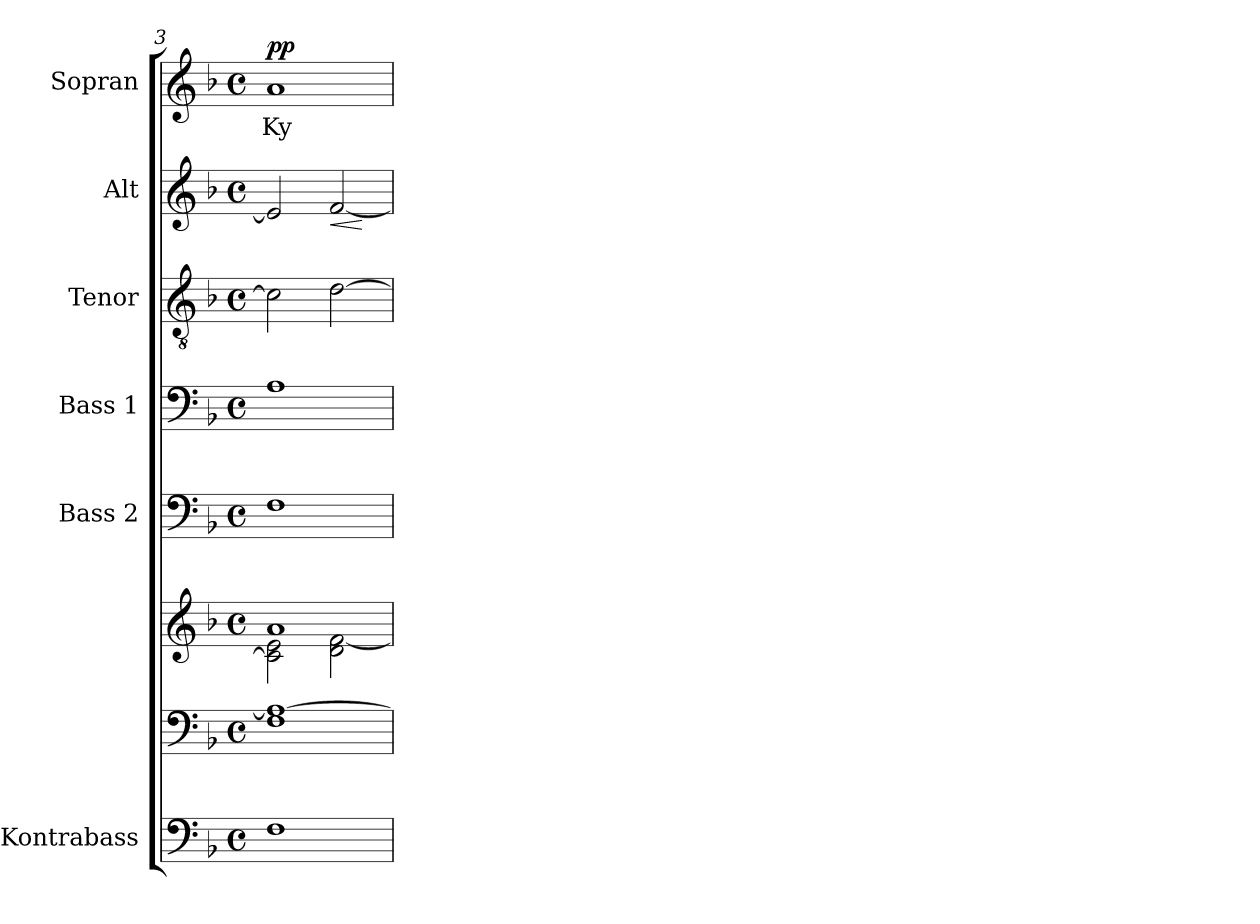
**kern	**kern	**kern	**kern	**kern	**kern	**kern	**dynam	**kern	**text	**dynam
*part7	*part6	*part6	*part5	*part4	*part3	*part2	*part2	*part1	*part1	*part1
*staff8	*staff7	*staff6	*staff5	*staff4	*staff3	*staff2	*staff2	*staff1	*staff1	*staff1
*I"Kontrabass	*	*	*I"Bass 2	*I"Bass 1	*I"Tenor	*I"Alt	*	*I"Sopran	*	*
*I'Kb.	*	*	*I'B. 2	*I'B. 1	*I'T.	*I'A.	*	*I'S.	*	*
*clefF4	*clefF4	*clefG2	*clefF4	*clefF4	*clefGv2	*clefG2	*	*clefG2	*	*
*ITrd7c12	*	*	*	*	*	*	*	*	*	*
*k[b-]	*k[b-]	*k[b-]	*k[b-]	*k[b-]	*k[b-]	*k[b-]	*	*k[b-]	*	*
*F:	*F:	*F:	*F:	*F:	*F:	*F:	*	*F:	*	*
*M4/4	*M4/4	*M4/4	*M4/4	*M4/4	*M4/4	*M4/4	*	*M4/4	*	*
*met(c)	*met(c)	*met(c)	*met(c)	*met(c)	*met(c)	*met(c)	*	*met(c)	*	*
=3	=3	=3	=3	=3	=3	=3	=3	=3	=3	=3
*	*^	*^	*	*	*	*	*	*	*	*
!	!	!	!	!	!	!	!	!	!	!	!LO:LY:b	!LO:DY:a
1FF	1A_	1F	1a	2c#\] 2e\	1F	1A	2c#\]	2e/]	.	1a	Ky-	pp
!	!	!	!	!	!	!	!	!	!LO:HP:b	!	!	!
.	.	.	.	2d\ [<2f\	.	.	[2d\	[2f/	<	.	.	.
*	*v	*v	*	*	*	*	*	*	*	*	*	*
*	*	*v	*v	*	*	*	*	*	*	*	*
.	.	.	.	.	.	.	[	.	.	.
=	=	=	=	=	=	=	=	=	=	=
*-	*-	*-	*-	*-	*-	*-	*-	*-	*-	*-
